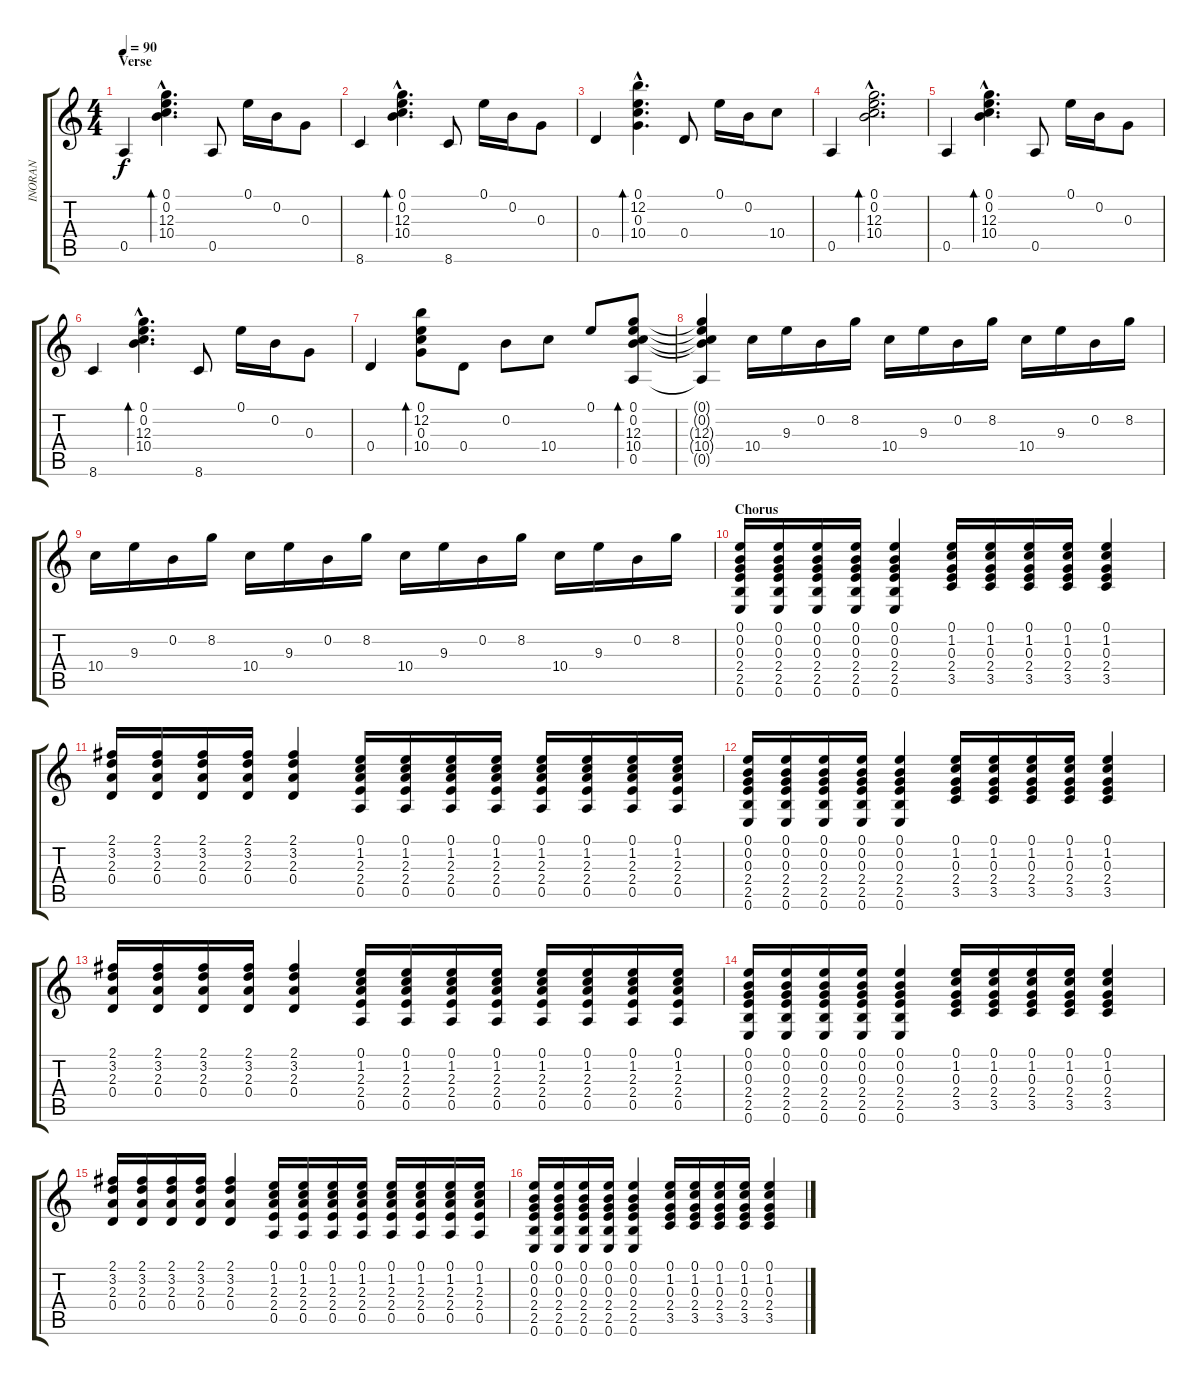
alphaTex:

\track ("INORAN" "INORAN") {instrument electricguitarclean}
\staff {score tabs}
\tuning (E4 B3 G3 D3 A2 E2) {hide}
\ts (4 4)
\section ("" "Verse")
\tempo 90
\clef g2
\ks c
0.5.4{dy f balance 4} (0.1{hac} 0.2{hac} 12.3{hac} 10.4{hac}).4{d bd 120} 0.5.8 0.1.16 0.2.16 0.3.8 |
8.6.4 (0.1{hac} 0.2{hac} 12.3{hac} 10.4{hac}).4{d bd 120} 8.6.8 0.1.16 0.2.16 0.3.8 |
0.4.4 (0.1{hac} 12.2{hac} 0.3{hac} 10.4{hac}).4{d bd 120} 0.4.8 0.1.16 0.2.16 10.4.8 |
0.5.4 (0.1{hac} 0.2{hac} 12.3{hac} 10.4{hac}).2{d bd 120} |
0.5.4 (0.1{hac} 0.2{hac} 12.3{hac} 10.4{hac}).4{d bd 120} 0.5.8 0.1.16 0.2.16 0.3.8 |
8.6.4 (0.1{hac} 0.2{hac} 12.3{hac} 10.4{hac}).4{d bd 120} 8.6.8 0.1.16 0.2.16 0.3.8 |
0.4.4 (0.1 12.2 0.3 10.4).8{bd 120} 0.4.8 0.2.8 10.4.8 0.1.8 (0.1 0.2 12.3 10.4 0.5).8{bd 120} |
(0.1{t} 0.2{t} 12.3{t} 10.4{t} 0.5{t}).4{balance 8} 10.4.16 9.3.16 0.2.16 8.2.16 10.4.16 9.3.16 0.2.16 8.2.16 10.4.16 9.3.16 0.2.16 8.2.16 |
10.4.16 9.3.16 0.2.16 8.2.16 10.4.16 9.3.16 0.2.16 8.2.16 10.4.16 9.3.16 0.2.16 8.2.16 10.4.16 9.3.16 0.2.16 8.2.16 |
\section ("" "Chorus")
(0.1 0.2 0.3 2.4 2.5 0.6).16{volume 12 balance 2 instrument distortionguitar} (0.1 0.2 0.3 2.4 2.5 0.6).16 (0.1 0.2 0.3 2.4 2.5 0.6).16 (0.1 0.2 0.3 2.4 2.5 0.6).16 (0.1 0.2 0.3 2.4 2.5 0.6).4 (0.1 1.2 0.3 2.4 3.5).16 (0.1 1.2 0.3 2.4 3.5).16 (0.1 1.2 0.3 2.4 3.5).16 (0.1 1.2 0.3 2.4 3.5).16 (0.1 1.2 0.3 2.4 3.5).4 |
(2.1 3.2 2.3 0.4).16 (2.1 3.2 2.3 0.4).16 (2.1 3.2 2.3 0.4).16 (2.1 3.2 2.3 0.4).16 (2.1 3.2 2.3 0.4).4 (0.1 1.2 2.3 2.4 0.5).16 (0.1 1.2 2.3 2.4 0.5).16 (0.1 1.2 2.3 2.4 0.5).16 (0.1 1.2 2.3 2.4 0.5).16 (0.1 1.2 2.3 2.4 0.5).16 (0.1 1.2 2.3 2.4 0.5).16 (0.1 1.2 2.3 2.4 0.5).16 (0.1 1.2 2.3 2.4 0.5).16 |
(0.1 0.2 0.3 2.4 2.5 0.6).16 (0.1 0.2 0.3 2.4 2.5 0.6).16 (0.1 0.2 0.3 2.4 2.5 0.6).16 (0.1 0.2 0.3 2.4 2.5 0.6).16 (0.1 0.2 0.3 2.4 2.5 0.6).4 (0.1 1.2 0.3 2.4 3.5).16 (0.1 1.2 0.3 2.4 3.5).16 (0.1 1.2 0.3 2.4 3.5).16 (0.1 1.2 0.3 2.4 3.5).16 (0.1 1.2 0.3 2.4 3.5).4 |
(2.1 3.2 2.3 0.4).16 (2.1 3.2 2.3 0.4).16 (2.1 3.2 2.3 0.4).16 (2.1 3.2 2.3 0.4).16 (2.1 3.2 2.3 0.4).4 (0.1 1.2 2.3 2.4 0.5).16 (0.1 1.2 2.3 2.4 0.5).16 (0.1 1.2 2.3 2.4 0.5).16 (0.1 1.2 2.3 2.4 0.5).16 (0.1 1.2 2.3 2.4 0.5).16 (0.1 1.2 2.3 2.4 0.5).16 (0.1 1.2 2.3 2.4 0.5).16 (0.1 1.2 2.3 2.4 0.5).16 |
(0.1 0.2 0.3 2.4 2.5 0.6).16 (0.1 0.2 0.3 2.4 2.5 0.6).16 (0.1 0.2 0.3 2.4 2.5 0.6).16 (0.1 0.2 0.3 2.4 2.5 0.6).16 (0.1 0.2 0.3 2.4 2.5 0.6).4 (0.1 1.2 0.3 2.4 3.5).16 (0.1 1.2 0.3 2.4 3.5).16 (0.1 1.2 0.3 2.4 3.5).16 (0.1 1.2 0.3 2.4 3.5).16 (0.1 1.2 0.3 2.4 3.5).4 |
(2.1 3.2 2.3 0.4).16 (2.1 3.2 2.3 0.4).16 (2.1 3.2 2.3 0.4).16 (2.1 3.2 2.3 0.4).16 (2.1 3.2 2.3 0.4).4 (0.1 1.2 2.3 2.4 0.5).16 (0.1 1.2 2.3 2.4 0.5).16 (0.1 1.2 2.3 2.4 0.5).16 (0.1 1.2 2.3 2.4 0.5).16 (0.1 1.2 2.3 2.4 0.5).16 (0.1 1.2 2.3 2.4 0.5).16 (0.1 1.2 2.3 2.4 0.5).16 (0.1 1.2 2.3 2.4 0.5).16 |
(0.1 0.2 0.3 2.4 2.5 0.6).16 (0.1 0.2 0.3 2.4 2.5 0.6).16 (0.1 0.2 0.3 2.4 2.5 0.6).16 (0.1 0.2 0.3 2.4 2.5 0.6).16 (0.1 0.2 0.3 2.4 2.5 0.6).4 (0.1 1.2 0.3 2.4 3.5).16 (0.1 1.2 0.3 2.4 3.5).16 (0.1 1.2 0.3 2.4 3.5).16 (0.1 1.2 0.3 2.4 3.5).16 (0.1 1.2 0.3 2.4 3.5).4
